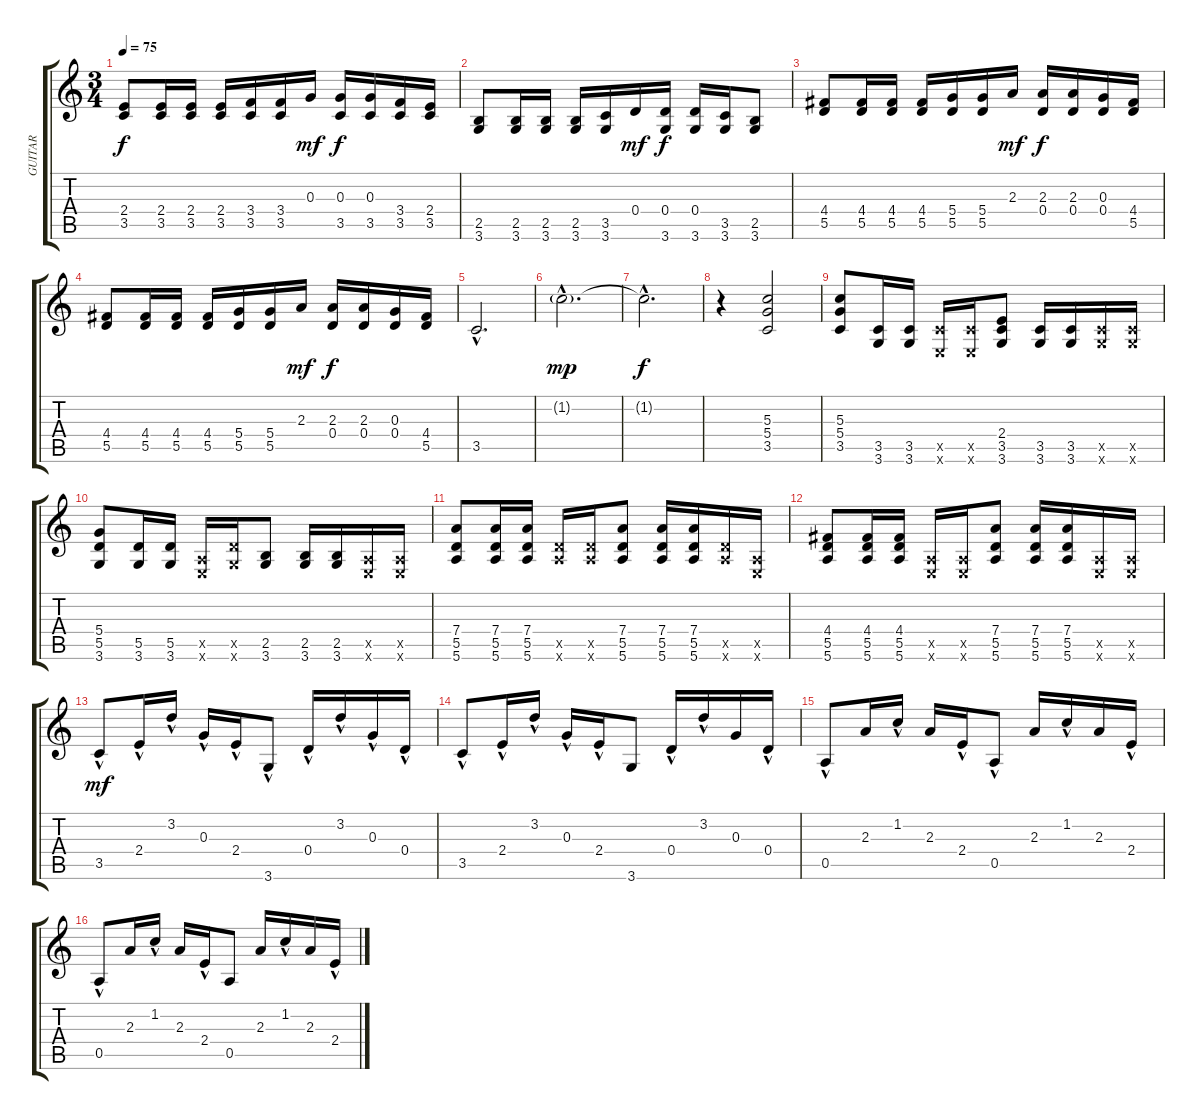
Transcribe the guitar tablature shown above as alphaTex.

\track ("GUITAR" "GUITAR") {instrument electricguitarclean}
\staff {score tabs}
\tuning (E4 B3 G3 D3 A2 E2) {hide}
\ts (3 4)
\tempo 75
\clef g2
\ks c
(2.4 3.5).8{dy f} (2.4 3.5).16 (2.4 3.5).16 (2.4 3.5).16 (3.4 3.5).16 (3.4 3.5).16 0.3.16{dy mf} (0.3 3.5).16{dy f} (0.3 3.5).16 (3.4 3.5).16 (2.4 3.5).16 |
(2.5 3.6).8 (2.5 3.6).16 (2.5 3.6).16 (2.5 3.6).16 (3.5 3.6).16 0.4.16{dy mf} (0.4 3.6).16{dy f} (0.4 3.6).16 (3.5 3.6).16 (2.5 3.6).8 |
(4.4 5.5).8 (4.4 5.5).16 (4.4 5.5).16 (4.4 5.5).16 (5.4 5.5).16 (5.4 5.5).16 2.3.16{dy mf} (2.3 0.4).16{dy f} (2.3 0.4).16 (0.3 0.4).16 (4.4 5.5).16 |
(4.4 5.5).8 (4.4 5.5).16 (4.4 5.5).16 (4.4 5.5).16 (5.4 5.5).16 (5.4 5.5).16 2.3.16{dy mf} (2.3 0.4).16{dy f} (2.3 0.4).16 (0.3 0.4).16 (4.4 5.5).16 |
3.5{hac}.2{d instrument distortionguitar} |
1.2{g hac}.2{d dy mp} |
1.2{hac t}.2{d dy f} |
r.4 (5.3 5.4 3.5).2{instrument distortionguitar} |
(5.3 5.4 3.5).8 (3.5 3.6).16 (3.5 3.6).16 (3.5{x} 0.6{x}).16 (3.5{x} 0.6{x}).16 (2.4 3.5 3.6).8 (3.5 3.6).16 (3.5 3.6).16 (3.5{x} 3.6{x}).16 (3.5{x} 3.6{x}).16 |
(5.4 5.5 3.6).8 (5.5 3.6).16 (5.5 3.6).16 (0.5{x} 0.6{x}).16 (5.5{x} 3.6{x}).16 (2.5 3.6).8 (2.5 3.6).16 (2.5 3.6).16 (0.5{x} 0.6{x}).16 (0.5{x} 0.6{x}).16 |
(7.4 5.5 5.6).8 (7.4 5.5 5.6).16 (7.4 5.5 5.6).16 (5.5{x} 5.6{x}).16 (5.5{x} 5.6{x}).16 (7.4 5.5 5.6).8 (7.4 5.5 5.6).16 (7.4 5.5 5.6).16 (5.5{x} 5.6{x}).16 (0.5{x} 0.6{x}).16 |
(4.4 5.5 5.6).8 (4.4 5.5 5.6).16 (4.4 5.5 5.6).16 (0.5{x} 0.6{x}).16 (0.5{x} 0.6{x}).16 (7.4 5.5 5.6).8 (7.4 5.5 5.6).16 (7.4 5.5 5.6).16 (0.5{x} 0.6{x}).16 (0.5{x} 0.6{x}).16 |
3.5{hac}.8{dy mf instrument electricguitarclean} 2.4{hac}.16 3.2{hac}.16 0.3{hac}.16 2.4{hac}.16 3.6{hac}.8 0.4{hac}.16 3.2{hac}.16 0.3{hac}.16 0.4{hac}.16 |
3.5{hac}.8 2.4{hac}.16 3.2{hac}.16 0.3{hac}.16 2.4{hac}.16 3.6.8 0.4{hac}.16 3.2{hac}.16 0.3.16 0.4{hac}.16 |
0.5{hac}.8 2.3.16 1.2{hac}.16 2.3.16 2.4{hac}.16 0.5{hac}.8 2.3.16 1.2{hac}.16 2.3.16 2.4{hac}.16 |
0.5{hac}.8 2.3.16 1.2{hac}.16 2.3.16 2.4{hac}.16 0.5.8 2.3.16 1.2{hac}.16 2.3.16 2.4{hac}.16
